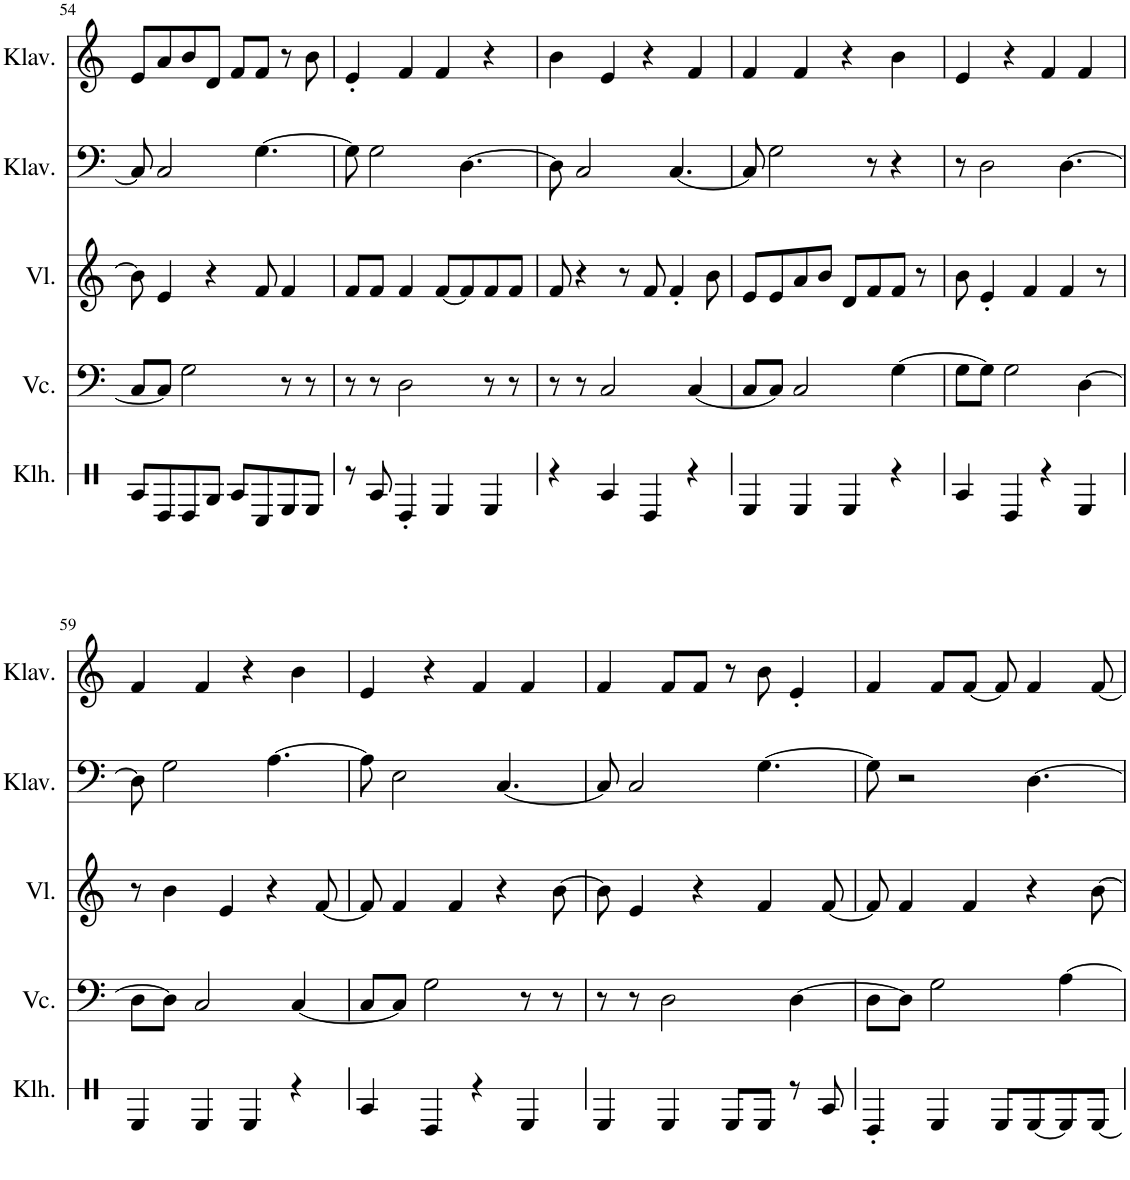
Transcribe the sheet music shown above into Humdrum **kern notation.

**kern	**kern	**kern	**kern	**kern
*part5	*part4	*part3	*part2	*part1
*staff5	*staff4	*staff3	*staff2	*staff1
*I"Klanghölzer	*I"Violoncello	*I"Violine	*I"Klavier	*I"Klavier
*I'Klh.	*I'Vc.	*I'Vl.	*I'Klav.	*I'Klav.
!!LO:PB:g=z
*clefX	*clefF4	*clefG2	*clefF4	*clefG2
*k[]	*k[]	*k[]	*k[]	*k[]
*M4/4	*M4/4	*M4/4	*M4/4	*M4/4
=54	=54	=54	=54	=54
8b/L	8C/L	8b\]	8C/]	8e/L
8e/	8C/J]	4e/	2C/	8a/
8e/	2G\	.	.	8b/
8a/J	.	4r	.	8d/J
8b/L	.	.	.	8f/L
8d/	.	8f/	[4.G\	8f/J
8f/	8r	4f/	.	8r
8f/J	8r	.	.	8b\
=55	=55	=55	=55	=55
8r	8r	8f/L	8G\]	4e'/
8b/	8r	8f/J	2G\	.
4e'/	2D\	4f/	.	4f/
4f/	.	[8f/L	.	4f/
.	.	8f/]	[4.D\	.
4f/	8r	8f/	.	4r
.	8r	8f/J	.	.
=56	=56	=56	=56	=56
4r	8r	8f/	8D\]	4b\
.	8r	4r	2C/	.
4b/	2C/	.	.	4e/
.	.	8r	.	.
4e/	.	8f/	.	4r
.	.	4f'/	[4.C/	.
4r	[4C/	.	.	4f/
.	.	8b\	.	.
=57	=57	=57	=57	=57
4f/	8C/L	8e/L	8C/]	4f/
.	8C/J]	8e/	2G\	.
4f/	2C/	8a/	.	4f/
.	.	8b/J	.	.
4f/	.	8d/L	.	4r
.	.	8f/	8r	.
4r	[4G\	8f/J	4r	4b\
.	.	8r	.	.
=58	=58	=58	=58	=58
4b/	8G\L	8b\	8r	4e/
.	8G\J]	4e'/	2D\	.
4e/	2G\	.	.	4r
.	.	4f/	.	.
4r	.	.	.	4f/
.	.	4f/	[4.D\	.
4f/	[4D\	.	.	4f/
.	.	8r	.	.
!!LO:LB:g=z
=59	=59	=59	=59	=59
4f/	8D\L	8r	8D\]	4f/
.	8D\J]	4b\	2G\	.
4f/	2C/	.	.	4f/
.	.	4e/	.	.
4f/	.	.	.	4r
.	.	4r	[4.A\	.
4r	[4C/	.	.	4b\
.	.	[8f/	.	.
=60	=60	=60	=60	=60
4b/	8C/L	8f/]	8A\]	4e/
.	8C/J]	4f/	2E\	.
4e/	2G\	.	.	4r
.	.	4f/	.	.
4r	.	.	.	4f/
.	.	4r	[4.C/	.
4f/	8r	.	.	4f/
.	8r	[8b\	.	.
=61	=61	=61	=61	=61
4f/	8r	8b\]	8C/]	4f/
.	8r	4e/	2C/	.
4f/	2D\	.	.	8f/L
.	.	4r	.	8f/J
8f/L	.	.	.	8r
8f/J	.	4f/	[4.G\	8b\
8r	[4D\	.	.	4e'/
8b/	.	[8f/	.	.
=62	=62	=62	=62	=62
4e'/	8D\L	8f/]	8G\]	4f/
.	8D\J]	4f/	2r	.
4f/	2G\	.	.	8f/L
.	.	4f/	.	[8f/J
8f/L	.	.	.	8f/]
[8f/	.	4r	[4.D\	4f/
8f/]	[4A\	.	.	.
[8f/J	.	[8b\	.	[8f/
=	=	=	=	=
*-	*-	*-	*-	*-
